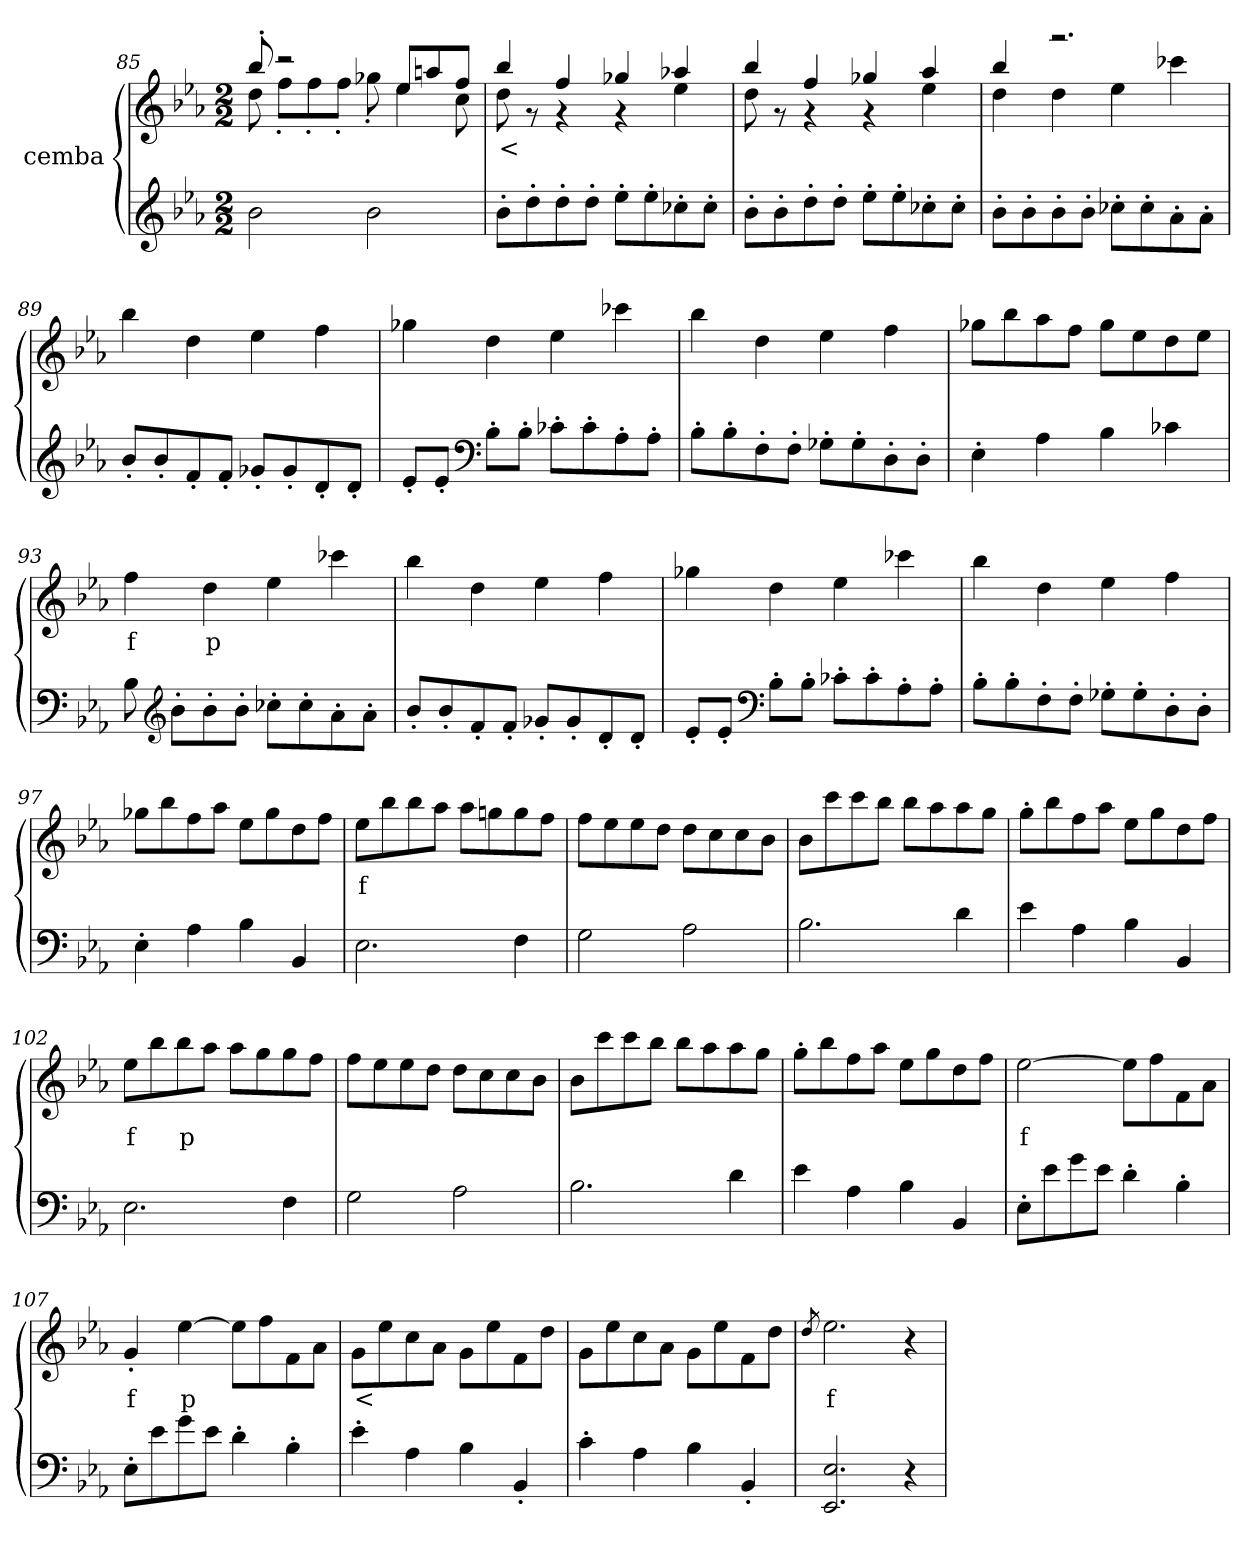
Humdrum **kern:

**kern	**kern	**text
*part2	*part1	*part1
*staff2	*staff1	*staff1
*I"cemba	*I"cemba	*
*clefG2	*clefG2	*
*k[b-e-a-]	*k[b-e-a-]	*
*E-:	*E-:	*
*M2/2	*M2/2	*
=85	=85	=85
*	*^	*
2b-\	8bb-'>/	8dd\	.
.	2r	8ff'>\L	.
.	.	8ff'>\	.
.	.	8ff'>\J	.
2b-\	.	8gg-X'>\	.
.	8ee-/L	4ee-\	.
.	8aan/	.	.
.	8ff/J	8cc\	.
=86	=86	=86	=86
8b-'>\L	4bb-/	8dd\	<
8dd'>\	.	8r	.
8dd'>\	4ff/	4r	.
8dd'>\J	.	.	.
8ee-'>\L	4gg-X/	4r	.
8ee-'>\	.	.	.
8cc-X'>\	4aa-X/	4ee-\	.
8cc-'>\J	.	.	.
=87	=87	=87	=87
8b-'>\L	4bb-/	8dd\	.
8b-'>\	.	8r	.
8dd'>\	4ff/	4r	.
8dd'>\J	.	.	.
8ee-'>\L	4gg-X/	4r	.
8ee-'>\	.	.	.
8cc-X'>\	4aa-/	4ee-\	.
8cc-'>\J	.	.	.
=88	=88	=88	=88
8b-'>\L	4bb-/	4dd\	.
8b-'>\	.	.	.
8b-'>\	2.r	4dd\	.
8b-'>\J	.	.	.
8cc-X'>\L	.	4ee-\	.
8cc-'>\	.	.	.
8a-'>\	.	4ccc-X\	.
8a-'>\J	.	.	.
*	*v	*v	*
=89	=89	=89
8b-'>/L	4bb-\	.
8b-'>/	.	.
8f'>/	4dd\	.
8f'>/J	.	.
8g-X'>/L	4ee-\	.
8g-'>/	.	.
8d'>/	4ff\	.
8d'>/J	.	.
=90	=90	=90
8e-'>/L	4gg-X\	.
8e-'>/J	.	.
*clefF4	*	*
8B-'>\L	4dd\	.
8B-'>\J	.	.
8c-X'>\L	4ee-\	.
8c-'>\	.	.
8A-'>\	4ccc-X\	.
8A-'>\J	.	.
=91	=91	=91
8B-'>\L	4bb-\	.
8B-'>\	.	.
8F'>\	4dd\	.
8F'>\J	.	.
8G-X'>\L	4ee-\	.
8G-'>\	.	.
8D'>\	4ff\	.
8D'>\J	.	.
=92	=92	=92
4E-'>\	8gg-X\L	.
.	8bb-\	.
4A-\	8aa-\	.
.	8ff\J	.
4B-\	8gg-\L	.
.	8ee-\	.
4c-X\	8dd\	.
.	8ee-\J	.
=93	=93	=93
8B-\	4ff\	f
*clefG2	*	*
8b-'>\L	.	.
8b-'>\	4dd\	p
8b-'>\J	.	.
8cc-X'>\L	4ee-\	.
8cc-'>\	.	.
8a-'>\	4ccc-X\	.
8a-'>\J	.	.
=94	=94	=94
8b-'>/L	4bb-\	.
8b-'>/	.	.
8f'>/	4dd\	.
8f'>/J	.	.
8g-X'>/L	4ee-\	.
8g-'>/	.	.
8d'>/	4ff\	.
8d'>/J	.	.
=95	=95	=95
8e-'>/L	4gg-X\	.
8e-'>/J	.	.
*clefF4	*	*
8B-'>\L	4dd\	.
8B-'>\J	.	.
8c-X'>\L	4ee-\	.
8c-'>\	.	.
8A-'>\	4ccc-X\	.
8A-'>\J	.	.
=96	=96	=96
8B-'>\L	4bb-\	.
8B-'>\	.	.
8F'>\	4dd\	.
8F'>\J	.	.
8G-X'>\L	4ee-\	.
8G-'>\	.	.
8D'>\	4ff\	.
8D'>\J	.	.
=97	=97	=97
4E-'>\	8gg-X\L	.
.	8bb-\	.
4A-\	8ff\	.
.	8aa-\J	.
4B-\	8ee-\L	.
.	8gg-\	.
4BB-/	8dd\	.
.	8ff\J	.
=98	=98	=98
2.E-\	8ee-\L	f
.	8bb-\	.
.	8bb-\	.
.	8aa-\J	.
.	8aa-\L	.
.	8ggn\	.
4F\	8gg\	.
.	8ff\J	.
=99	=99	=99
2G\	8ff\L	.
.	8ee-\	.
.	8ee-\	.
.	8dd\J	.
2A-\	8dd\L	.
.	8cc\	.
.	8cc\	.
.	8b-\J	.
=100	=100	=100
2.B-\	8b-\L	.
.	8ccc\	.
.	8ccc\	.
.	8bb-\J	.
.	8bb-\L	.
.	8aa-\	.
4d\	8aa-\	.
.	8gg\J	.
=101	=101	=101
4e-\	8gg'>\L	.
.	8bb-\	.
4A-\	8ff\	.
.	8aa-\J	.
4B-\	8ee-\L	.
.	8gg\	.
4BB-/	8dd\	.
.	8ff\J	.
=102	=102	=102
2.E-\	8ee-\L	f
.	8bb-\	.
.	8bb-\	p
.	8aa-\J	.
.	8aa-\L	.
.	8gg\	.
4F\	8gg\	.
.	8ff\J	.
=103	=103	=103
2G\	8ff\L	.
.	8ee-\	.
.	8ee-\	.
.	8dd\J	.
2A-\	8dd\L	.
.	8cc\	.
.	8cc\	.
.	8b-\J	.
=104	=104	=104
2.B-\	8b-\L	.
.	8ccc\	.
.	8ccc\	.
.	8bb-\J	.
.	8bb-\L	.
.	8aa-\	.
4d\	8aa-\	.
.	8gg\J	.
=105	=105	=105
4e-\	8gg'>\L	.
.	8bb-\	.
4A-\	8ff\	.
.	8aa-\J	.
4B-\	8ee-\L	.
.	8gg\	.
4BB-/	8dd\	.
.	8ff\J	.
=106	=106	=106
8E-'>\L	[2ee-\	f
8e-\	.	.
8g\	.	.
8e-\J	.	.
4d'>\	8ee-\L]	.
.	8ff\	.
4B-'>\	8f\	.
.	8a-\J	.
=107	=107	=107
8E-'>\L	4g'>/	f
8e-\	.	.
8g\	[4ee-\	p
8e-\J	.	.
4d'>\	8ee-\L]	.
.	8ff\	.
4B-'>\	8f\	.
.	8a-\J	.
=108	=108	=108
4e-'>\	8g\L	<
.	8ee-\	.
4A-\	8cc\	.
.	8a-\J	.
4B-\	8g\L	.
.	8ee-\	.
4BB-'>/	8f\	.
.	8dd\J	.
=109	=109	=109
4c'>\	8g\L	.
.	8ee-\	.
4A-\	8cc\	.
.	8a-\J	.
4B-\	8g\L	.
.	8ee-\	.
4BB-'>/	8f\	.
.	8dd\J	.
=110	=110	=110
.	8qdd/	.
2.EE-/ 2.E-/	2.ee-\	f
4r	4r	.
=	=	=
*-	*-	*-
